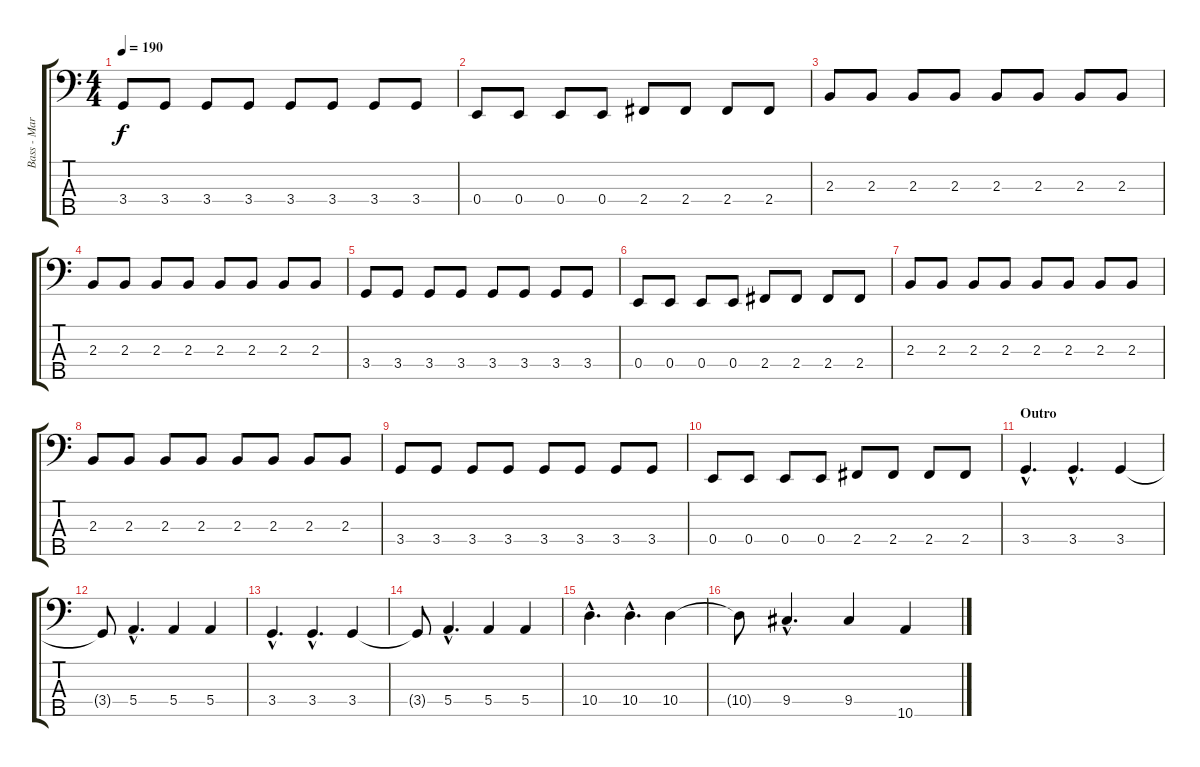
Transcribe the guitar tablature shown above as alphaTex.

\track ("Bass - Marco Eronen" "Bass - Mar") {instrument electricbasspick}
\staff {score tabs}
\tuning (G2 D2 A1 E1 B0) {hide}
\ts (4 4)
\tempo 190
\clef f4
\ks c
3.4.8{dy f} 3.4.8 3.4.8 3.4.8 3.4.8 3.4.8 3.4.8 3.4.8 |
0.4.8 0.4.8 0.4.8 0.4.8 2.4.8 2.4.8 2.4.8 2.4.8 |
2.3.8 2.3.8 2.3.8 2.3.8 2.3.8 2.3.8 2.3.8 2.3.8 |
2.3.8 2.3.8 2.3.8 2.3.8 2.3.8 2.3.8 2.3.8 2.3.8 |
3.4.8 3.4.8 3.4.8 3.4.8 3.4.8 3.4.8 3.4.8 3.4.8 |
0.4.8 0.4.8 0.4.8 0.4.8 2.4.8 2.4.8 2.4.8 2.4.8 |
2.3.8 2.3.8 2.3.8 2.3.8 2.3.8 2.3.8 2.3.8 2.3.8 |
2.3.8 2.3.8 2.3.8 2.3.8 2.3.8 2.3.8 2.3.8 2.3.8 |
3.4.8 3.4.8 3.4.8 3.4.8 3.4.8 3.4.8 3.4.8 3.4.8 |
0.4.8 0.4.8 0.4.8 0.4.8 2.4.8 2.4.8 2.4.8 2.4.8 |
\section ("" "Outro")
3.4{hac}.4{d} 3.4{hac}.4{d} 3.4.4 |
3.4{t}.8 5.4{hac}.4{d} 5.4.4 5.4.4 |
3.4{hac}.4{d} 3.4{hac}.4{d} 3.4.4 |
3.4{t}.8 5.4{hac}.4{d} 5.4.4 5.4.4 |
10.4{hac}.4{d} 10.4{hac}.4{d} 10.4.4 |
10.4{t}.8 9.4{hac}.4{d} 9.4.4 10.5.4
